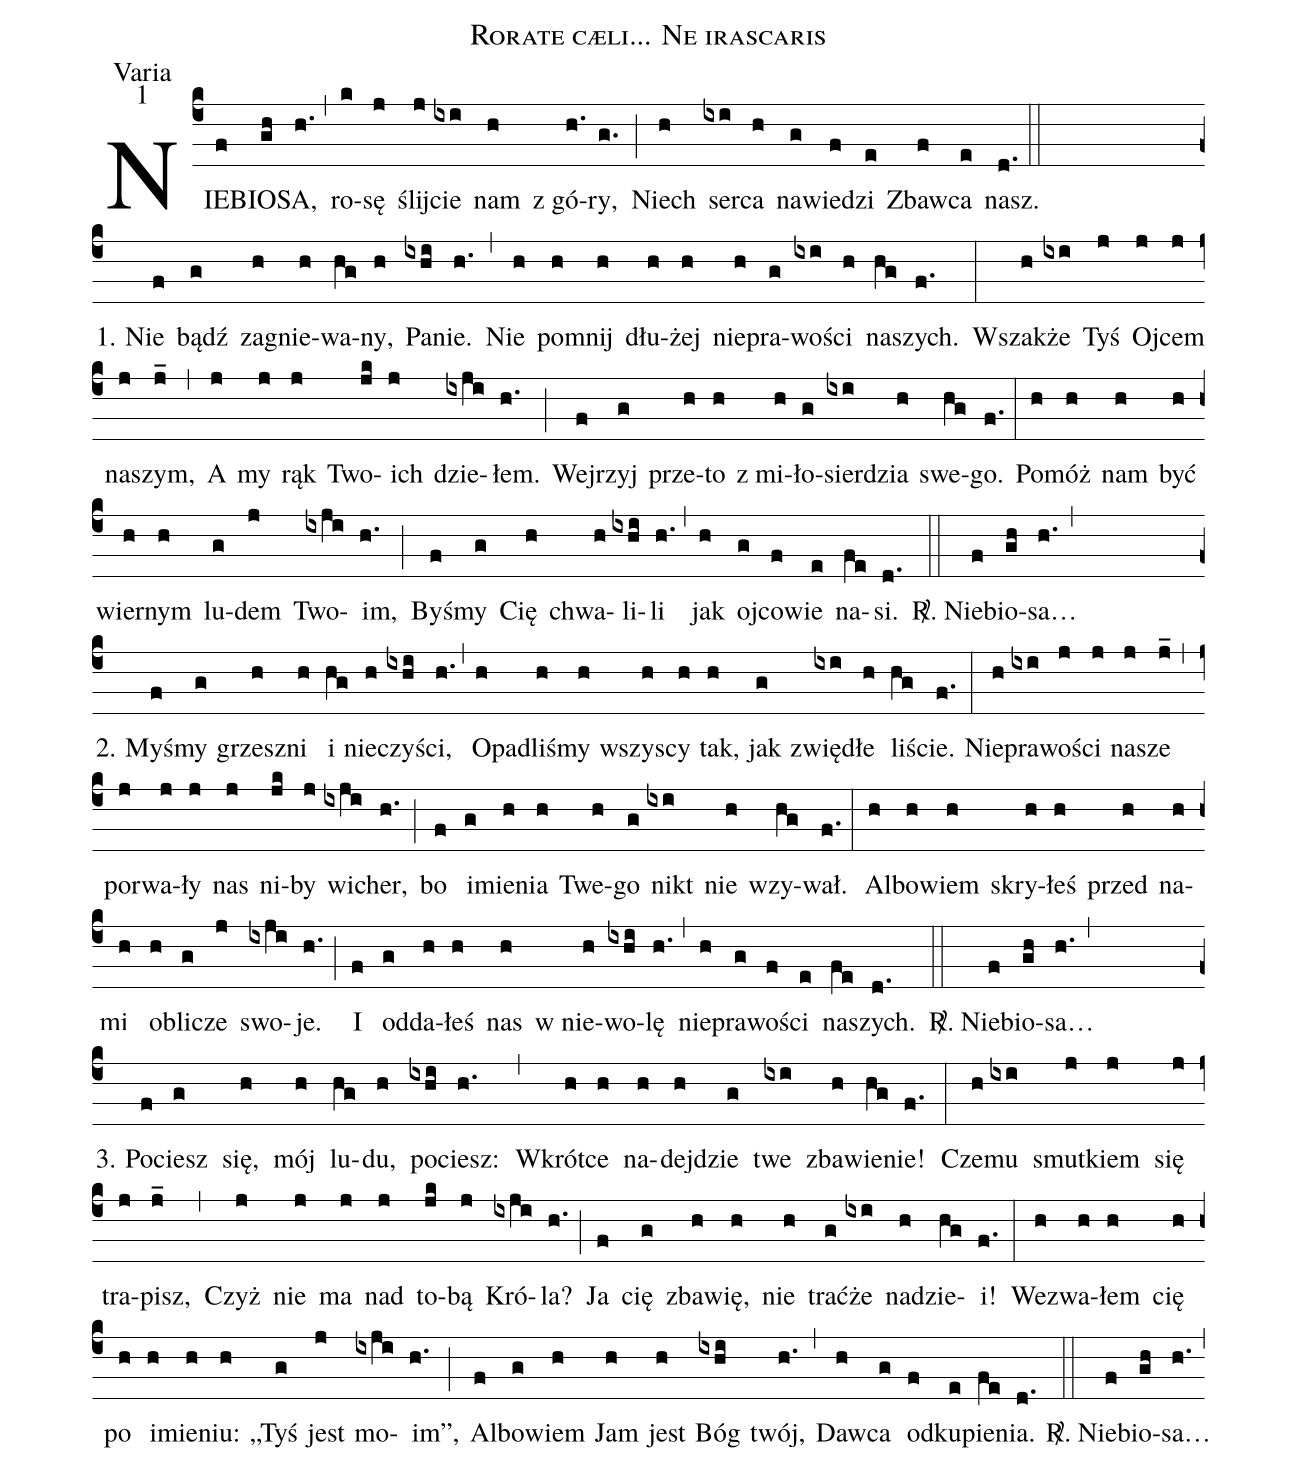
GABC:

name:Rorate cæli... Ne irascaris;
office-part:Varia;
mode:1;
%%
(c4)NIE(f)BIO(gh)SA,(h.) (,) ro(k)sę(j) ślij(j)cie(ixi) nam(h) z gó(h.)ry,(g.) (;)
Niech(h) ser(ixi)ca(h) na(g)wie(f)dzi(e) Zbaw(f)ca(e) nasz.(d.) (::)  (Z)

1. Nie(f) bądź(g) za(h)gnie(h)wa(hg)ny,(h) Pa(ixhi)nie.(h.) (,)
Nie(h) po(h)mnij(h) dłu(h)żej(h) nie(h)pra(g)wo(ixi)ści(h) na(hg)szych.(f.) (:)
Wszak(h)że(ixi) Tyś(j) Oj(j)cem(j) na(j)szym,(j_) (,)
A(j) my(j) rąk(j) Two(jk)ich(j) dzie(ixji)łem.(h.) (;)
Wej(f)rzyj(g) prze(h)to(h) z mi(h)ło(g)sier(ixi)dzia(h) swe(hg)go.(f.) (:)
Po(h)móż(h) nam(h) być(h) wier(h)nym(h) lu(g)dem(j) Two(ixji)im,(h.) (;)
By(f)śmy(g) Cię(h) chwa(h)li(ixhi)li(h.) (,) jak(h) oj(g)co(f)wie(e) na(fe)si.(d.) (::) <sp>R/</sp>. Nie(f)bio(gh)sa…(h.) (,) (Z)
2. My(f)śmy(g) grzesz(h)ni(h) i(hg) nie(h)czy(ixhi)ści,(h.) (,)
Opa(h)dli(h)śmy(h) wszy(h)scy(h) tak,(h) jak(g) zwię(ixi)dłe(h) li(hg)ście.(f.) (:)
Nie(h)pra(ixi)wo(j)ści(j) na(j)sze(j_) (,)
po(j)rwa(j)ły(j) nas(j) ni(jk)by(j) wi(ixji)cher,(h.) (;)
bo(f) i(g)mie(h)nia(h) Twe(h)go(g) nikt(ixi) nie(h) wzy(hg)wał.(f.) (:)
Al(h)bo(h)wiem(h) skry(h)łeś(h) przed(h) na(h)mi(h) ob(h)li(g)cze(j) swo(ixji)je.(h.) (;)
I(f) od(g)da(h)łeś(h) nas(h) w nie(h)wo(ixhi)lę(h.) (,) nie(h)pra(g)wo(f)ści(e) na(fe)szych.(d.) (::) <sp>R/</sp>. Nie(f)bio(gh)sa…(h.) (,) (Z)


3. Po(f)ciesz(g) się,(h) mój(h) lu(hg)du,(h) po(ixhi)ciesz:(h.) (,)
Wkrót(h)ce(h) na(h)dej(h)dzie(g) twe(ixi) zba(h)wie(hg)nie!(f.) (:)
Cze(h)mu(ixi) smut(j)kiem(j) się(j) tra(j)pisz,(j_) (,)
Czyż(j) nie(j) ma(j) nad(j) to(jk)bą(j) Kró(ixji)la?(h.) (;)
Ja(f) cię(g) zba(h)wię,(h) nie(h) trać(g)że(ixi) na(h)dzie(hg)i!(f.) (:)
We(h)zwa(h)łem(h) cię(h) po(h) i(h)mie(h)niu:(h) „Tyś(g) jest(j) mo(ixji)im”,(h.) (;)
Al(f)bo(g)wiem(h) Jam(h) jest(h) Bóg(ixhi) twój,(h.) (,) Daw(h)ca(g) od(f)ku(e)pie(fe)nia.(d.) (::) <sp>R/</sp>. Nie(f)bio(gh)sa…(h.) (,)
